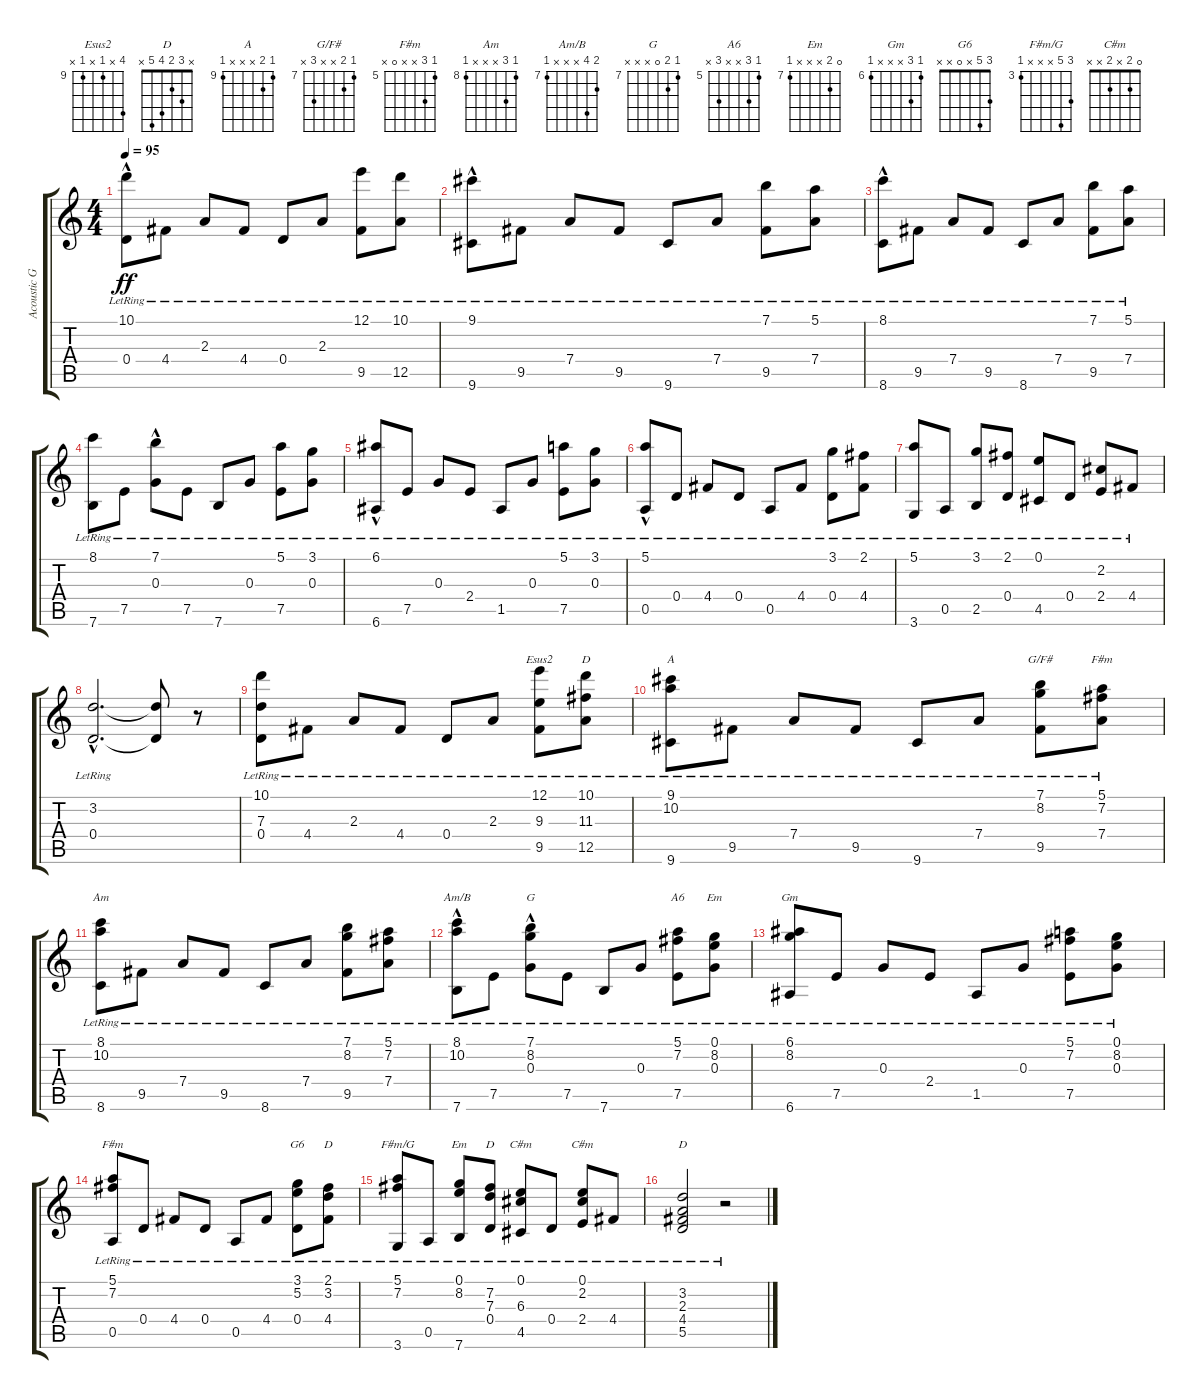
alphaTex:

\track ("Acoustic Guitar" "Acoustic G") {instrument acousticguitarnylon}
\staff {score tabs}
\tuning (E4 B3 G3 D3 A2 E2) {hide}
\chord ("Esus2" 12 x 9 x 9 x) {firstfret 9}
\chord ("D" 10 x 11 x 12 x) {firstfret 10}
\chord ("A" 9 10 x x x 9) {firstfret 9}
\chord ("G/F#" 7 8 x x 9 x) {firstfret 7}
\chord ("F#m" 5 7 x 7 x x) {firstfret 5}
\chord ("Am" 8 10 x x x 8) {firstfret 8}
\chord ("Am/B" 8 10 x x x 7) {firstfret 7}
\chord ("G" 7 8 0 x x x) {firstfret 7}
\chord ("A6" 5 7 x x 7 x) {firstfret 5}
\chord ("Em" 0 8 0 x x x) {firstfret 8}
\chord ("Gm" 6 8 x x x 6) {firstfret 6}
\chord ("F#m" 5 7 x x 0 x) {firstfret 5}
\chord ("G6" 3 5 x 0 x x)
\chord ("D" 2 3 x 4 x x)
\chord ("F#m/G" 5 7 x x x 3) {firstfret 3}
\chord ("Em" 0 8 x x x 7) {firstfret 7}
\chord ("D" x 7 7 0 x x) {firstfret 7}
\chord ("C#m" 0 x 6 x 4 x) {firstfret 4}
\chord ("C#m" 0 2 x 2 x x)
\chord ("D" x 3 2 4 5 x)
\ts (4 4)
\tempo 95
\clef g2
\ks c
(10.1{hac lr} 0.4{lr}).8{dy ff} 4.4{lr}.8 2.3{lr}.8 4.4{lr}.8 0.4{lr}.8 2.3{lr}.8 (12.1{lr} 9.5{lr}).8 (10.1{lr} 12.5{lr}).8 |
(9.1{hac lr} 9.6{lr}).8 9.5{lr}.8 7.4{lr}.8 9.5{lr}.8 9.6{lr}.8 7.4{lr}.8 (7.1{lr} 9.5{lr}).8 (5.1{lr} 7.4{lr}).8 |
(8.1{hac lr} 8.6{lr}).8 9.5{lr}.8 7.4{lr}.8 9.5{lr}.8 8.6{lr}.8 7.4{lr}.8 (7.1{lr} 9.5{lr}).8 (5.1{lr} 7.4{lr}).8 |
(8.1{lr} 7.6{lr}).8 7.5{lr}.8 (7.1{hac lr} 0.3{lr}).8 7.5{lr}.8 7.6{lr}.8 0.3{lr}.8 (5.1{lr} 7.5{lr}).8 (3.1{lr} 0.3{lr}).8 |
(6.1{hac lr} 6.6{lr}).8 7.5{lr}.8 0.3{lr}.8 2.4{lr}.8 1.5{lr}.8 0.3{lr}.8 (5.1{lr} 7.5{lr}).8 (3.1{lr} 0.3{lr}).8 |
(5.1{hac lr} 0.5{lr}).8 0.4{lr}.8 4.4{lr}.8 0.4{lr}.8 0.5{lr}.8 4.4{lr}.8 (3.1{lr} 0.4{lr}).8 (2.1{lr} 4.4{lr}).8 |
(5.1{lr} 3.6{lr}).8 0.5{lr}.8 (3.1{lr} 2.5{lr}).8 (2.1{lr} 0.4{lr}).8 (0.1{lr} 4.5{lr}).8 0.4{lr}.8 (2.2{lr} 2.4{lr}).8 4.4{lr}.8 |
(3.2{hac lr} 0.4{hac lr}).2{d} (3.2{t} 0.4{t}).8 r.8 |
(10.1{lr} 7.3{lr} 0.4{lr}).8 4.4{lr}.8 2.3{lr}.8 4.4{lr}.8 0.4{lr}.8 2.3{lr}.8 (12.1{lr} 9.3{lr} 9.5{lr}).8{ch "Esus2"} (10.1{lr} 11.3{lr} 12.5{lr}).8{ch "D"} |
(9.1{lr} 10.2{lr} 9.6{lr}).8{ch "A"} 9.5{lr}.8 7.4{lr}.8 9.5{lr}.8 9.6{lr}.8 7.4{lr}.8 (7.1{lr} 8.2{lr} 9.5{lr}).8{ch "G/F#"} (5.1{lr} 7.2{lr} 7.4{lr}).8{ch "F#m"} |
(8.1{lr} 10.2{lr} 8.6{lr}).8{ch "Am"} 9.5{lr}.8 7.4{lr}.8 9.5{lr}.8 8.6{lr}.8 7.4{lr}.8 (7.1{lr} 8.2{lr} 9.5{lr}).8 (5.1{lr} 7.2{lr} 7.4{lr}).8 |
(8.1{lr} 10.2{hac lr} 7.6{lr}).8{ch "Am/B"} 7.5{lr}.8 (7.1{hac lr} 8.2{hac lr} 0.3{lr}).8{ch "G"} 7.5{lr}.8 7.6{lr}.8 0.3{lr}.8 (5.1{lr} 7.2{lr} 7.5{lr}).8{ch "A6"} (0.1{lr} 8.2{lr} 0.3{lr}).8{ch "Em"} |
(6.1{lr} 8.2{lr} 6.6{lr}).8{ch "Gm"} 7.5{lr}.8 0.3{lr}.8 2.4{lr}.8 1.5{lr}.8 0.3{lr}.8 (5.1{lr} 7.2{lr} 7.5{lr}).8 (0.1{lr} 8.2{lr} 0.3{lr}).8 |
(5.1{lr} 7.2{lr} 0.5{lr}).8{ch "F#m"} 0.4{lr}.8 4.4{lr}.8 0.4{lr}.8 0.5{lr}.8 4.4{lr}.8 (3.1{lr} 5.2{lr} 0.4{lr}).8{ch "G6"} (2.1{lr} 3.2{lr} 4.4{lr}).8{ch "D"} |
(5.1{lr} 7.2{lr} 3.6{lr}).8{ch "F#m/G"} 0.5{lr}.8 (0.1{lr} 8.2{lr} 7.6{lr}).8{ch "Em"} (7.2{lr} 7.3{lr} 0.4{lr}).8{ch "D"} (0.1{lr} 6.3{lr} 4.5{lr}).8{ch "C#m"} 0.4{lr}.8 (0.1{lr} 2.2{lr} 2.4{lr}).8{ch "C#m"} 4.4{lr}.8 |
(3.2{lr} 2.3{lr} 4.4{lr} 5.5{lr}).2{ch "D"} r.2
